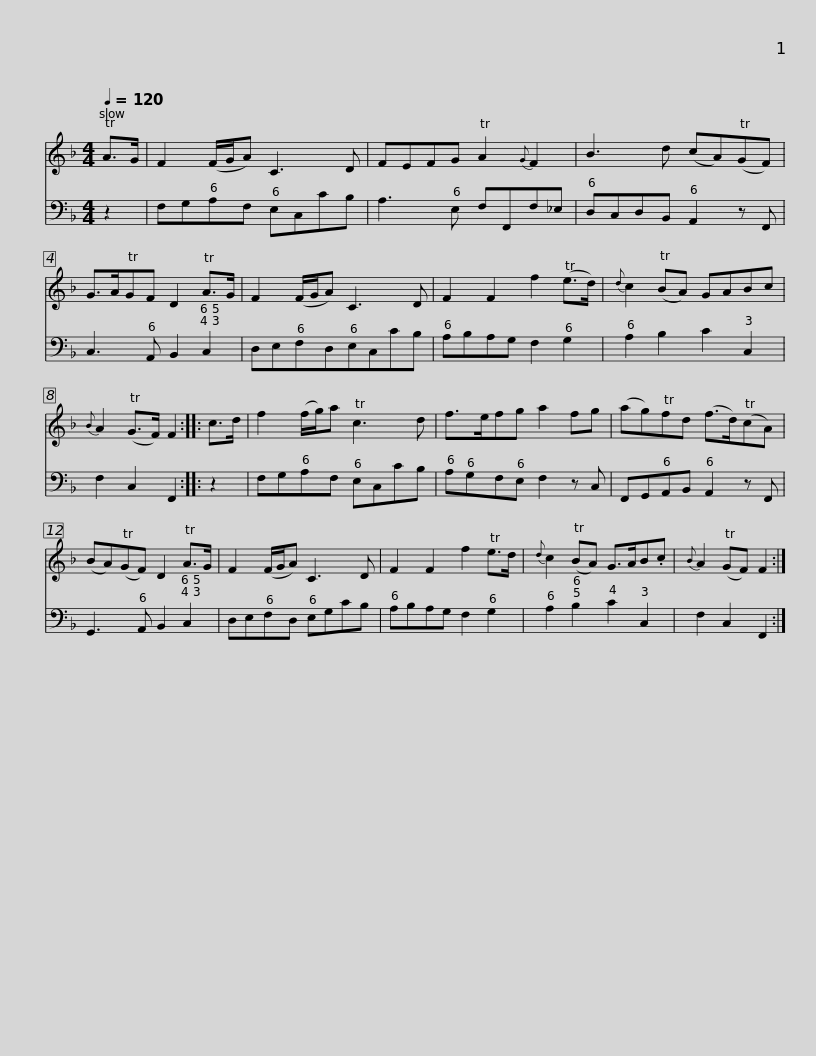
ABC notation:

X:1
%%score 1 2
L:1/8
Q:1/4=120
M:4/4
I:linebreak $
K:F
V:1 treble
V:2 bass
V:1
 TA>G | F2 (F/G/A) C3 D | FEFG TA2{G} F2 | B3 d (cA)(TGF) | G>ATGF D2 TA>G |$ %5
 F2 (F/G/A) C3 D | F2 F2 f2 (Te>d) |{d} c2 (TBA) GABc |{B} A2 (TG>F) F2 :: c>d | %10
 f2 (f/g/)a Tc3 d |$ f>efg a2 fg | (ag)Tfd (f>d)(TcA) | (BA)(TGF) D2 TA>G | F2 (F/G/A) C3 D | %15
 F2 F2 f2 Te>d |${d} c2 (TBA) G>AB.c |{B} A2 (TGF) F2 :| %18
V:2
 z2 | F,G,A,F, E,C,CB, | A,3 E, F,F,,F,_E, | D,C,D,B,, A,,2 z F,, | C,3 A,, B,,2 C,2 |$ %5
 D,E,F,D,E,C,CB, | A,B,A,G, F,2 G,2 | A,2 B,2 C2 C,2 | F,2 C,2 F,,2 :: z2 | %10
 F,G,A,F, E,C,CB, |$ A,G,F,E, F,2 z C, | F,,G,,A,,B,, A,,2 z F,, | G,,3 A,, B,,2 C,2 | D,E,F,D, E,G,CB, | %15
 A,B,A,G, F,2 G,2 |$ A,2 B,2 C2 C,2 | F,2 C,2 F,,2 :| %18
